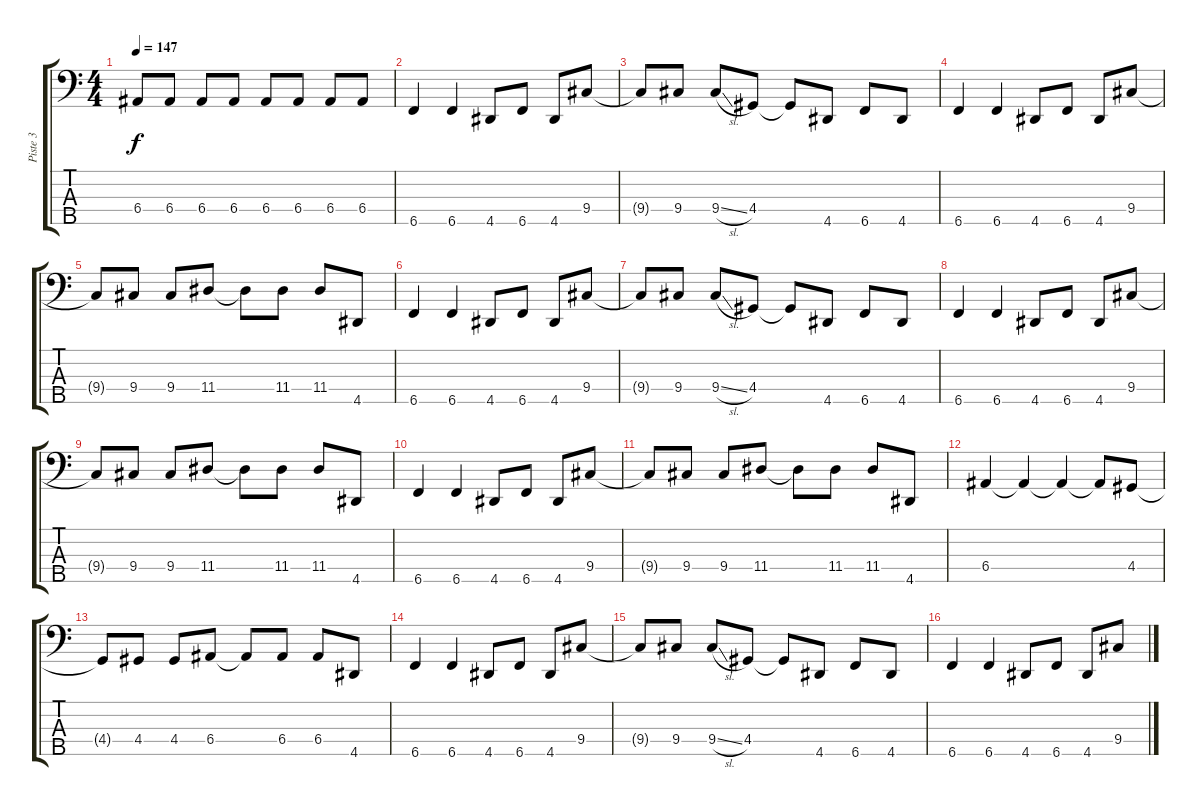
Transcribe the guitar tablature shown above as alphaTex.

\track ("Piste 3" "Piste 3") {instrument electricbassfinger}
\staff {score tabs}
\tuning (G2 D2 A1 E1 B0) {hide}
\ts (4 4)
\tempo 147
\clef f4
\ks c
6.4.8{dy f} 6.4.8 6.4.8 6.4.8 6.4.8 6.4.8 6.4.8 6.4.8 |
6.5.4 6.5.4 4.5.8 6.5.8 4.5.8 9.4.8 |
9.4{t}.8 9.4.8 9.4{sl}.8 4.4.8 4.4{t}.8 4.5.8 6.5.8 4.5.8 |
6.5.4 6.5.4 4.5.8 6.5.8 4.5.8 9.4.8 |
9.4{t}.8 9.4.8 9.4.8 11.4.8 11.4{t}.8 11.4.8 11.4.8 4.5.8 |
6.5.4 6.5.4 4.5.8 6.5.8 4.5.8 9.4.8 |
9.4{t}.8 9.4.8 9.4{sl}.8 4.4.8 4.4{t}.8 4.5.8 6.5.8 4.5.8 |
6.5.4 6.5.4 4.5.8 6.5.8 4.5.8 9.4.8 |
9.4{t}.8 9.4.8 9.4.8 11.4.8 11.4{t}.8 11.4.8 11.4.8 4.5.8 |
6.5.4 6.5.4 4.5.8 6.5.8 4.5.8 9.4.8 |
9.4{t}.8 9.4.8 9.4.8 11.4.8 11.4{t}.8 11.4.8 11.4.8 4.5.8 |
6.4.4 6.4{t}.4 6.4{t}.4 6.4{t}.8 4.4.8 |
4.4{t}.8 4.4.8 4.4.8 6.4.8 6.4{t}.8 6.4.8 6.4.8 4.5.8 |
6.5.4 6.5.4 4.5.8 6.5.8 4.5.8 9.4.8 |
9.4{t}.8 9.4.8 9.4{sl}.8 4.4.8 4.4{t}.8 4.5.8 6.5.8 4.5.8 |
6.5.4 6.5.4 4.5.8 6.5.8 4.5.8 9.4.8
